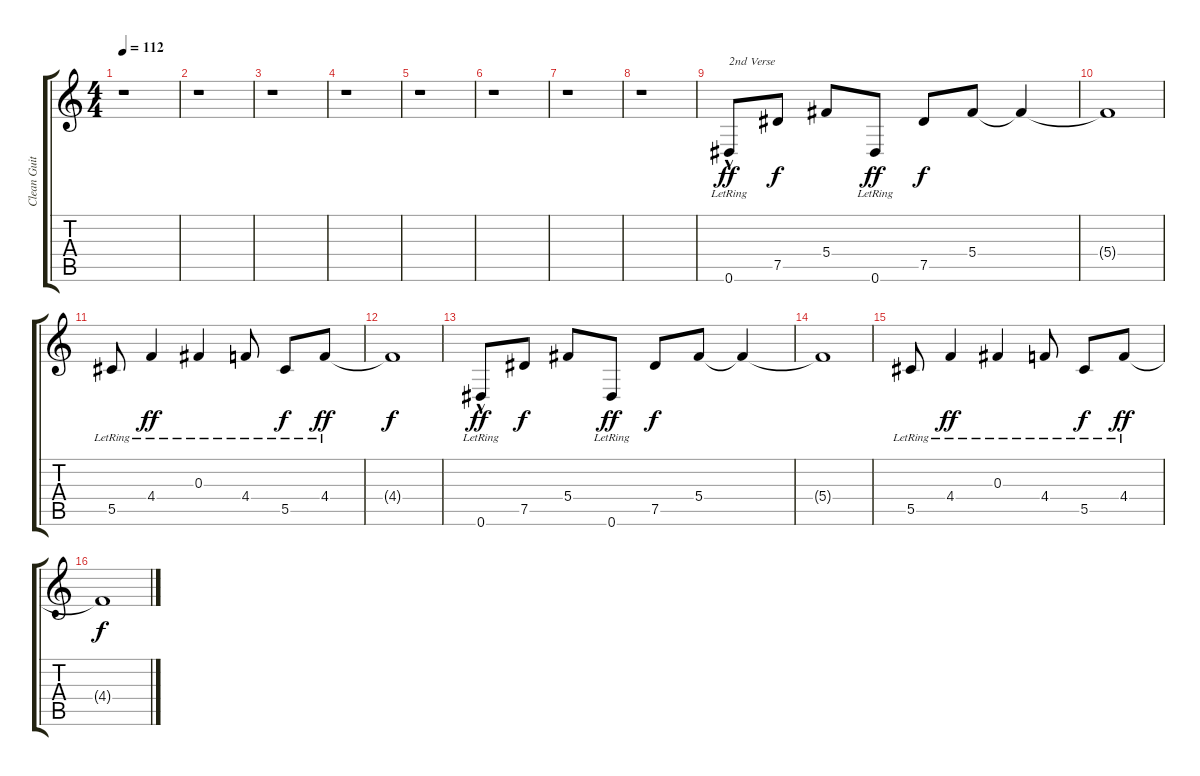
\track ("Clean Guitar" "Clean Guit") {instrument acousticguitarsteel}
\staff {score tabs}
\tuning (Eb4 Bb3 Gb3 Db3 Ab2 Eb2) {hide}
\ts (4 4)
\tempo 112
\clef g2
\ks c
r.1{dy f} |
r.1 |
r.1 |
r.1 |
r.1 |
r.1 |
r.1 |
r.1 |
0.6{hac lr}.8{txt "2nd Verse" dy ff} 7.5.8{dy f} 5.4.8 0.6{lr}.8{dy ff} 7.5.8{dy f} 5.4.8 5.4{t}.4 |
5.4{t}.1 |
5.5{lr}.8 4.4{lr}.4{dy ff} 0.3{lr}.4 4.4{lr}.8 5.5{lr}.8{dy f} 4.4{lr}.8{dy ff} |
4.4{t}.1{dy f} |
0.6{hac lr}.8{dy ff} 7.5.8{dy f} 5.4.8 0.6{lr}.8{dy ff} 7.5.8{dy f} 5.4.8 5.4{t}.4 |
5.4{t}.1 |
5.5{lr}.8 4.4{lr}.4{dy ff} 0.3{lr}.4 4.4{lr}.8 5.5{lr}.8{dy f} 4.4{lr}.8{dy ff} |
4.4{t}.1{dy f}
